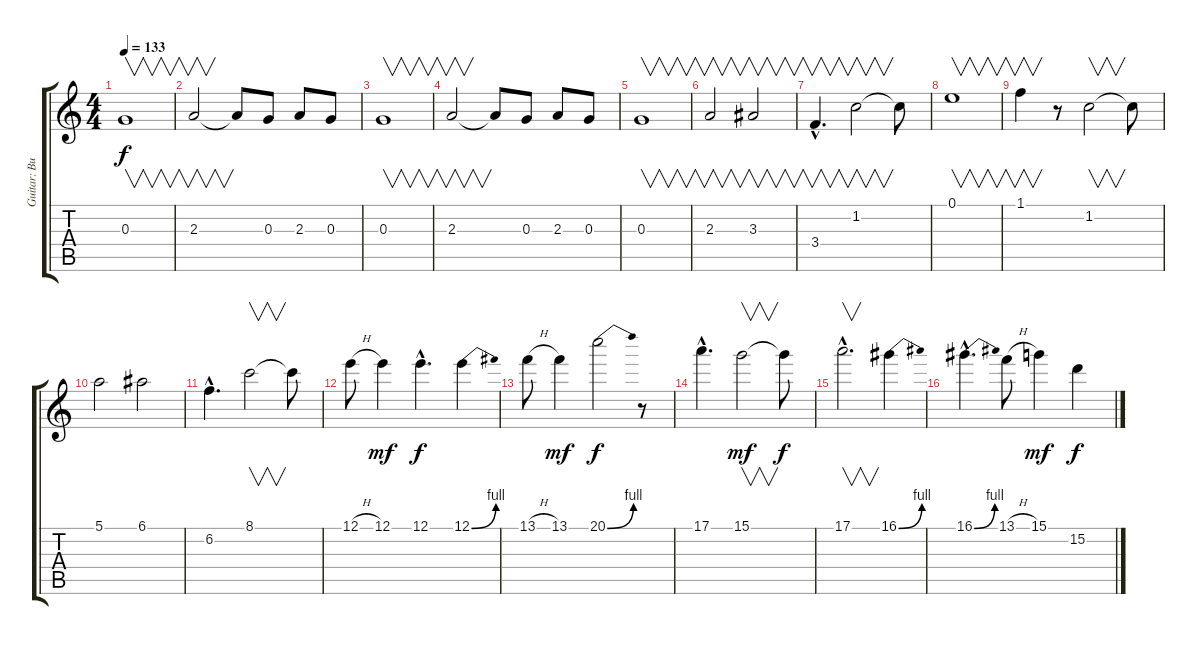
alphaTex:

\track ("Guitar: Buckethead" "Guitar: Bu") {instrument distortionguitar}
\staff {score tabs}
\tuning (E4 B3 G3 D3 A2 E2) {hide}
\ts (4 4)
\tempo 133
\clef g2
\ks c
0.3.1{v dy f} |
2.3.2{v} 2.3{t}.8 0.3.8 2.3.8 0.3.8 |
0.3.1{v} |
2.3.2{v} 2.3{t}.8 0.3.8 2.3.8 0.3.8 |
0.3.1{v} |
2.3.2{v} 3.3.2{v} |
3.4{hac}.4{v d} 1.2.2{v} 1.2{t}.8 |
0.1.1{v} |
1.1.4{v} r.8 1.2.2{v} 1.2{t}.8 |
5.1.2 6.1.2 |
6.2{hac}.4{d} 8.1.2{v} 8.1{t}.8 |
12.1{h}.8 12.1.4{dy mf} 12.1{hac}.4{d dy f} 12.1{be (bend 0 0 60 4)}.4 |
13.1{h}.8 13.1.4{dy mf} 20.1{be (bend 0 0 60 4)}.2{dy f} r.8 |
17.1{hac}.4{d} 15.1.2{v dy mf} 15.1{t}.8{dy f} |
17.1{hac}.2{v d} 16.1{be (bend 0 0 60 4)}.4 |
16.1{be (bend 0 0 60 4) hac}.4{d} 13.1{h}.8 15.1.4{dy mf} 15.2.4{dy f}
